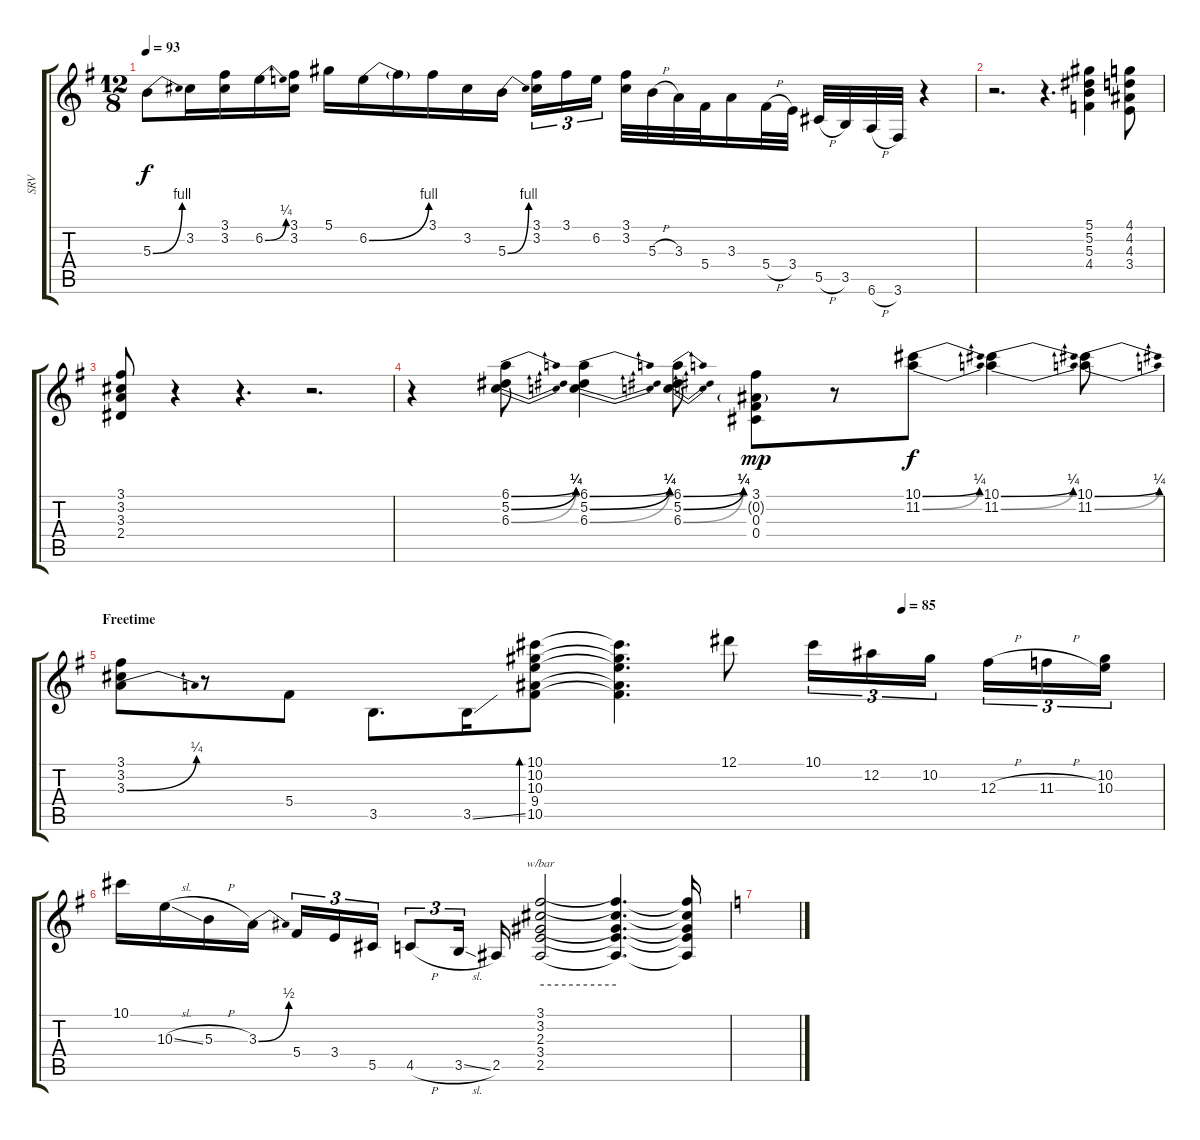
\track ("SRV" "SRV") {instrument distortionguitar}
\staff {score tabs}
\tuning (Eb4 Bb3 Gb3 Db3 Ab2 Eb2) {hide}
\ts (12 8)
\tempo 93
\clef g2
\ks g
5.3{be (bend 0 0 60 4)}.8{dy f} 3.2.16 (3.1 3.2).16 6.2{be (bend 0 0 60 1)}.16 (3.1 3.2).16 5.1.16 6.2{be (bend 0 0 60 4)}.16 6.2{t}.16 3.1.16 3.2.16 5.3{be (bend 0 0 60 4)}.16 (3.1 3.2).16{tu (3 2)} 3.1.16{tu (3 2)} 6.2.16{tu (3 2)} (3.1 3.2).32 5.3{h}.32 3.3.32 5.4.32 3.3.16 5.4{h}.32 3.4.32 5.5{h}.32 3.5.32 6.6{h}.32 3.6.32 r.4 |
r.2{d} r.4{d} (5.1 5.2 5.3 4.4).4 (4.1 4.2 4.3 3.4).8 |
(3.1 3.2 3.3 2.4).8 r.4 r.4{d} r.2{d} |
r.4 (6.1{be (bend 0 0 60 1)} 5.2{be (bend 0 0 60 1)} 6.3{be (bend 0 0 60 1)}).8 (6.1{be (bend 0 0 60 1)} 5.2{be (bend 0 0 60 1)} 6.3{be (bend 0 0 60 1)}).4 (6.1{be (bend 0 0 60 1)} 5.2{be (bend 0 0 60 1)} 6.3{be (bend 0 0 60 1)}).8 (3.1 0.2{g} 0.3 0.4).8{dy mp} r.8 (10.1{be (bend 0 0 60 1)} 11.2{be (bend 0 0 60 1)}).8{dy f} (10.1{be (bend 0 0 60 1)} 11.2{be (bend 0 0 60 1)}).4 (10.1{be (bend 0 0 60 1)} 11.2{be (bend 0 0 60 1)}).8 |
\section ("" "Freetime")
\tempo (85 0.75)
(3.1 3.2 3.3{be (bend 0 0 60 1)}).8 r.8 5.4.8 3.5.8{d} 3.5{ss}.16 (10.1 10.2 10.3 9.4 10.5).8{bd 120} (10.1{t} 10.2{t} 10.3{t} 9.4{t} 10.5{t}).4{d} 12.1.8 10.1.16{tu (3 2)} 12.2.16{tu (3 2)} 10.2.16{tu (3 2)} 12.3{h}.16{tu (3 2)} 11.3{h}.16{tu (3 2)} (10.2 10.3).16{tu (3 2)} |
10.1.16 10.3{sl}.16 5.3{h}.16 3.3{be (bend 0 0 60 2)}.16 5.4.16{tu (3 2)} 3.4.16{tu (3 2)} 5.5.16{tu (3 2)} 4.5{h}.8{tu (3 2)} 3.5{sl}.16{tu (3 2)} 2.5.16 (3.1 3.2 2.3 3.4 2.5).2{tbe (hold default 0 0 60 0)} (3.1{t} 3.2{t} 2.3{t} 3.4{t} 2.5{t}).4{d} (3.1{t} 3.2{t} 2.3{t} 3.4{t} 2.5{t}).16 |
\ks c
